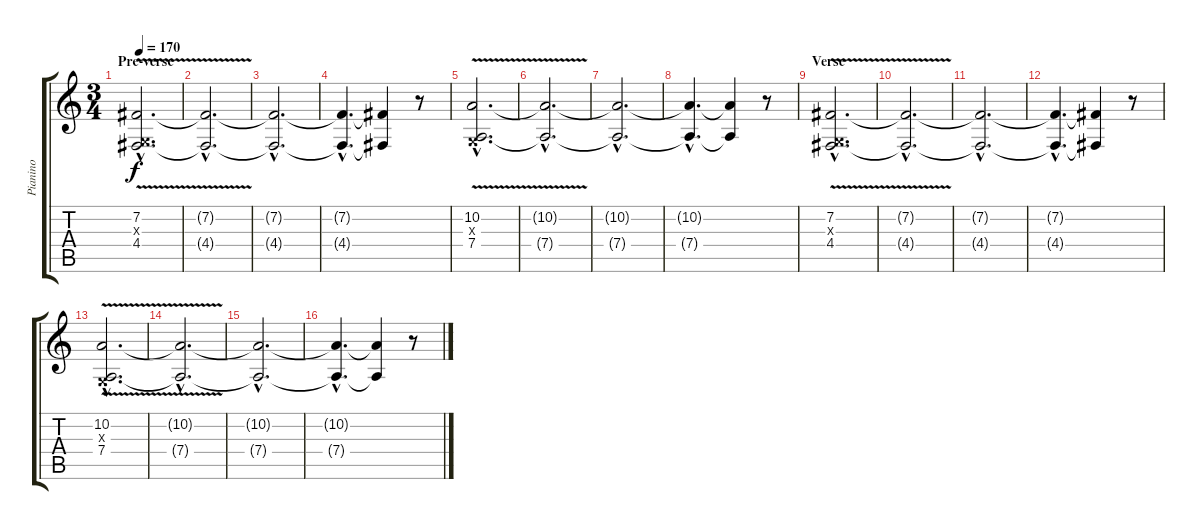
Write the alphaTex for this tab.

\track ("Pianino" "Pianino") {instrument brightacousticpiano}
\staff {score tabs}
\tuning (E4 B3 G3 D3 A2 E2) {hide}
\ts (3 4)
\section ("" "Pre-verse")
\tempo 170
\clef g2
\ks c
(7.2{v hac} 0.3{hac x} 4.4{v hac}).2{d dy f volume 0 instrument distortionguitar} |
(7.2{hac t} 4.4{hac t}).2{d} |
(7.2{hac t} 4.4{hac t}).2{d} |
(7.2{hac t} 4.4{hac t}).4{d} (7.2{t} 4.4{t}).4 r.8{volume 13} |
(10.2{v hac} 0.3{hac x} 7.4{v hac}).2{d volume 0} |
(10.2{hac t} 7.4{hac t}).2{d} |
(10.2{hac t} 7.4{hac t}).2{d} |
(10.2{hac t} 7.4{hac t}).4{d} (10.2{t} 7.4{t}).4 r.8{volume 13} |
\section ("" "Verse")
(7.2{v hac} 0.3{hac x} 4.4{v hac}).2{d volume 0 instrument distortionguitar} |
(7.2{hac t} 4.4{hac t}).2{d} |
(7.2{hac t} 4.4{hac t}).2{d} |
(7.2{hac t} 4.4{hac t}).4{d} (7.2{t} 4.4{t}).4 r.8{volume 13} |
(10.2{v hac} 0.3{hac x} 7.4{v hac}).2{d volume 0} |
(10.2{hac t} 7.4{hac t}).2{d} |
(10.2{hac t} 7.4{hac t}).2{d} |
(10.2{hac t} 7.4{hac t}).4{d} (10.2{t} 7.4{t}).4 r.8{volume 13}
